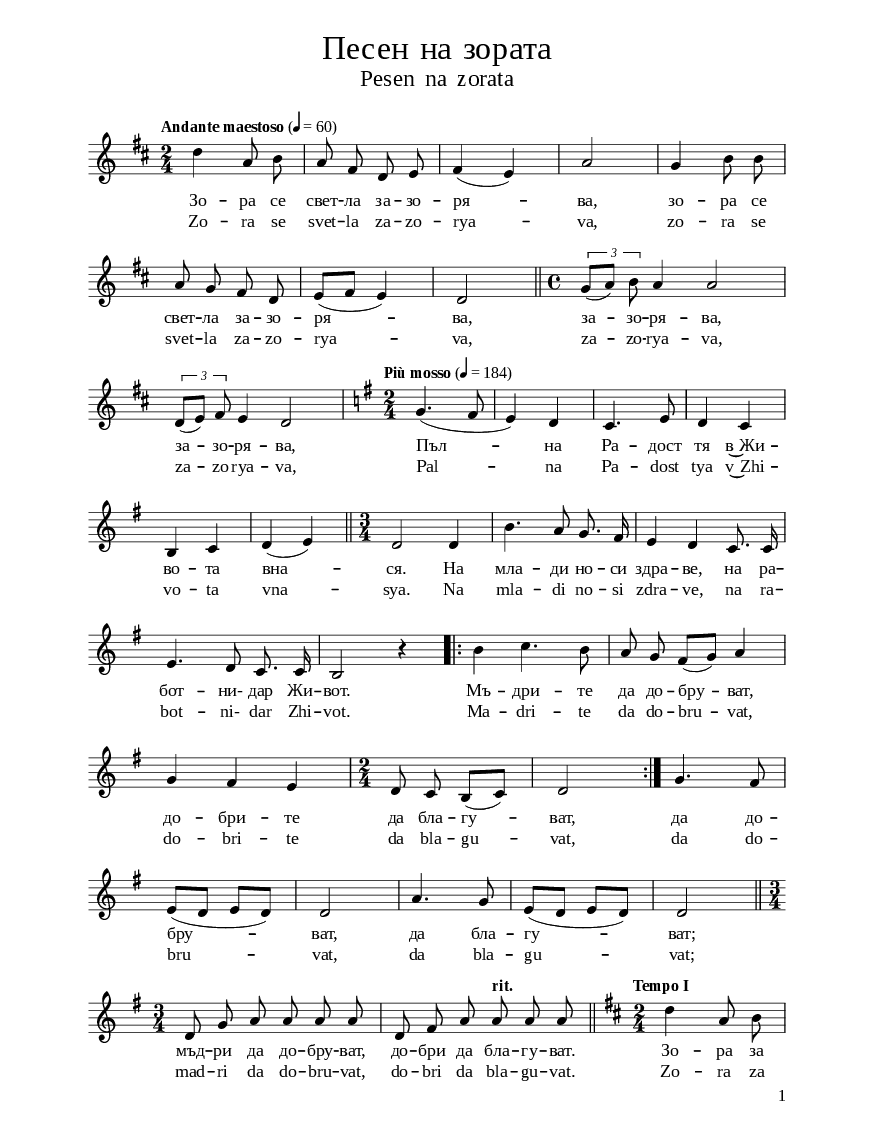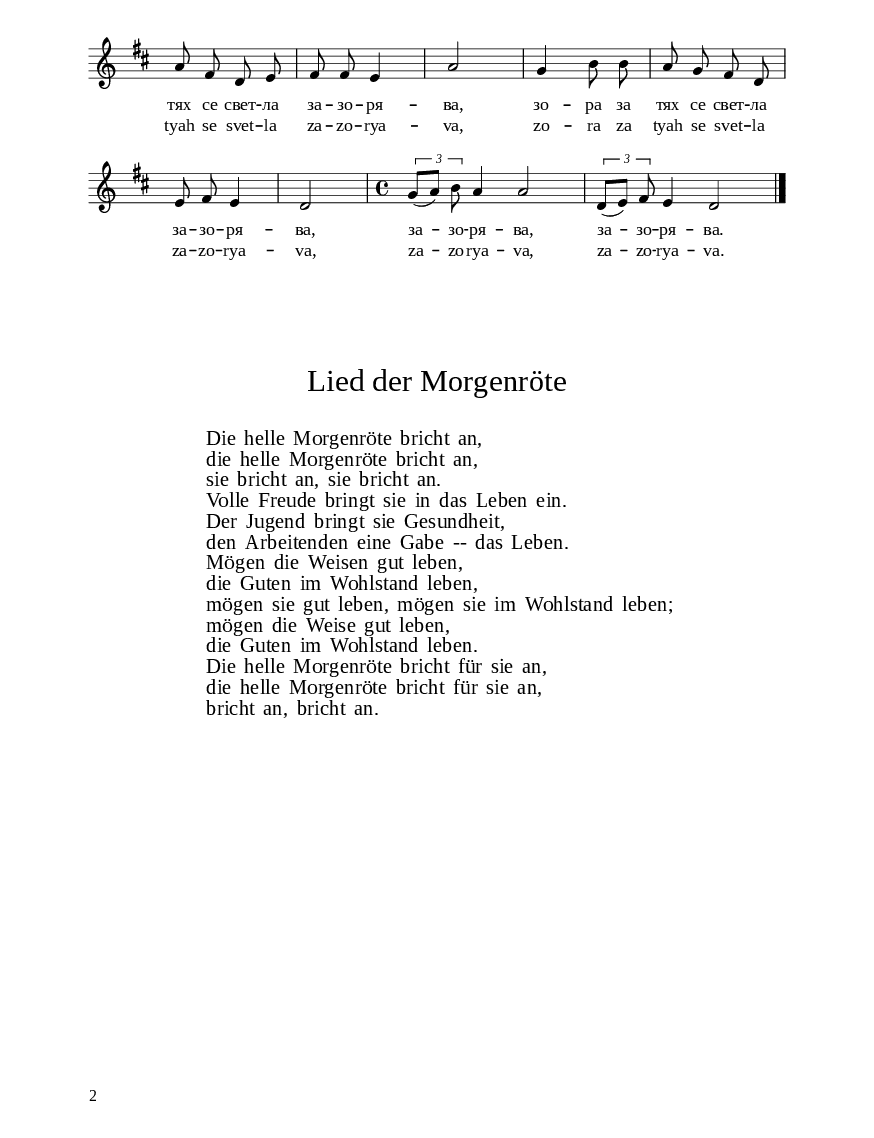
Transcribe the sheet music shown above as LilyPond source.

\version "2.20.0"

\paper {
  #(set-paper-size "a5")
}

\bookpart {
  \paper {
    print-all-headers = ##t
    print-page-number = ##t
    print-first-page-number = ##t

    % put page numbers on the bottom
    oddHeaderMarkup = \markup ""
    evenHeaderMarkup = \markup ""
    oddFooterMarkup = \markup
    \fill-line {
      ""
      \on-the-fly #print-page-number-check-first \fromproperty #'page:page-number-string
    }
    evenFooterMarkup = \markup
    \fill-line {
      \on-the-fly #print-page-number-check-first \fromproperty #'page:page-number-string
      ""
    }

    left-margin = 1.5\cm
    right-margin = 1.5\cm
    top-margin = 1.6\cm
    bottom-margin = 1.2\cm
    ragged-bottom = ##t % do not spread the staves to fill the whole vertical space

    % change lyrics and titles font (affects notes also)
    fonts =
    #(make-pango-font-tree
      "Times New Roman"
      "DejaVu Sans"
      "DejaVu Sans Mono"
      (/ (* staff-height pt) 3.6))

    % change distance between staves
    system-system-spacing =
    #'((basic-distance . 12)
       (minimum-distance . 6)
       (padding . 1)
       (stretchability . 12))
  }

  \header {
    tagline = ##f
  }

  \score{
    \layout {
      indent = 0.0\cm % remove first line indentation
      %ragged-last = ##t % do not spread last line to fill the whole space
      \context {
        \Score
        \omit BarNumber %remove bar numbers
      } % context

      \context {
        % change staff size
        \Staff
        fontSize = #+0 % affects notes size only
        \override StaffSymbol #'staff-space = #(magstep -3)
        \override StaffSymbol #'thickness = #0.5
        \override BarLine #'hair-thickness = #1
        %\override StaffSymbol #'ledger-line-thickness = #'(0 . 0)
      }

      \context {
        % adjust space between staff and lyrics and between the two lyric lines
        \Lyrics
        \override VerticalAxisGroup.nonstaff-relatedstaff-spacing = #'(
          (basic-distance . 4.5)
          (padding . 0.5)
        )
        \override VerticalAxisGroup.nonstaff-nonstaff-spacing = #'((minimum-distance . 2))
      }
    } % layout

    \new Voice \relative c' {
      \clef treble
      \key d \major
      \time 2/4
      \tempo \markup {
        % make tempo note smaller
        \concat {
          "Andante maestoso" \normal-text { " (" }
          \teeny \general-align #Y #DOWN \note #"4" #0.8
          \normal-text { " = 60)" }
        }
      }
      \autoBeamOff
      d'4 a8 b8 | a8 fis8 d e | fis4 ( e4 ) | a2 | g4 b8 b| \break

      a8 g fis d | e [ ( fis ] e4 )  | d2 \bar "||" \time 4/4 \tuplet 3/2 { { g8 [ (   a8 ) ] b8 } } a4 a2 \break

      \tuplet 3/2 {    { d,8 [( e8 )] } fis8 } e4 d2 |  \key g \major \time 2/4 \tempo \markup {
          % make tempo note smaller
          \concat {
            "Più mosso " \normal-text { "(" }
            \teeny \general-align #Y #DOWN \note #"4" #0.8
            \normal-text { " = 184)" }
          }
        } g4. ( fis8 | e4 ) d4 | c4. e8 |  d4 c | \break

      b4 c | d (e) \bar "||" \time 3/4 d2 d4 | b'4. a8 g8. fis16 | e4 d c8. c16  | \break

      e4. d8 c8. c16 | b2 r4 \repeat volta 2 {b'4 c4. b8 | a8 g fis [(g)] a4  \break

      g4 fis e | \time 2/4 d8 c b8 [(c8) ] | d2 | } g4. fis8 | \break

      e8 [( d ] e [d ]) | d2 | a'4. g8  |  e8 [( d8  ] e8 [d8 ]) | d2 \bar "||" \break

      \time 3/4 d8 g a a a a | d, fis a \tempo "rit." a a a \bar "||" \key d \major \time 2/4 \tempo "Tempo I" d4 a8 b | \break

      a8 fis d e | fis fis e4| a2 | g4 b8 b | a g fis d | \break

      e8 fis e4 | d2 | \time 4/4 \tuplet 3/2 { g8 [(a8)] b } a4 a2 | \tuplet 3/2 {d,8 [(e8)] fis8  }e4 d2 \bar "|."


    }

    \addlyrics {
      Зо -- ра се свет -- ла за -- зо -- ря -- ва,
      зо -- ра се свет -- ла за -- зо -- ря -- ва,
      за -- зо -- ря -- ва, за -- зо -- ря -- ва,

      Пъл -- на 	Pа -- дост тя в~Жи -- во -- та вна -- ся.

      На мла -- ди но -- си здра -- ве,

      на ра -- бот -- "ни-" дар Жи -- вот.

      Мъ -- дри -- те да до -- бру -- ват,

      до -- бри -- те да бла -- гу -- ват,


      да до -- бру -- ват, да бла -- гу -- ват;

      мъд -- ри да до -- бру -- ват,

      до -- бри да бла -- гу -- ват.

      Зо -- ра за тях се свет -- ла за -- зо -- ря -- ва,

      зо -- ра за тях се свет -- ла за -- зо -- ря -- ва,

      за -- зо -- ря -- ва, за -- зо -- ря -- ва.
      }
      
      \addlyrics {
       Zo -- ra se svet -- la za -- zo -- rya -- va,
      zo -- ra se svet -- la za -- zo -- rya -- va,
      za -- zo -- rya -- va, za -- zo -- rya -- va,

      Pal -- na 	Pa -- dost tya v~Zhi -- vo -- ta vna -- sya.

      Na mla -- di no -- si zdra -- ve,

      na ra -- bot -- "ni-" dar Zhi -- vot.

      Ma -- dri -- te da do -- bru -- vat,

      do -- bri -- te da bla -- gu -- vat,


      da do -- bru -- vat, da bla -- gu -- vat;

      mad -- ri da do -- bru -- vat,

      do -- bri da bla -- gu -- vat.

      Zo -- ra za tyah se svet -- la za -- zo -- rya -- va,

      zo -- ra za tyah se svet -- la za -- zo -- rya -- va,

      za -- zo -- rya -- va, za -- zo -- rya -- va.
        }

        \header {
          title = \markup \column \normal-text \fontsize #2.5 {
            \center-align
            \line { Песен на зората}
            \vspace #-0.6
            \center-align
            \line \fontsize #-3 { Pesen na zorata}
            \vspace #-0.8
            \center-align
            \line \fontsize #-3 { " " }
          }
        }

        \midi{}

      } % score

  \markup \halign #-16 \raise #3 \override #'(baseline-skip . 2) {
    \column  {
      \line { " " }
      \line { " " }
      \line { " " }
      \line { " " }
      \line { " " }
    }
  }




      % include foreign translation(s) of the song
      \version "2.20.0"

\markup \fill-line { \fontsize #6 "Lied der Morgenröte" }
\markup \null
\markup \null
\markup \fontsize #+2.5 {
    \hspace #10
    \override #'(baseline-skip . 2)

        \column {
     \line { " " }
     \line { " "Die helle Morgenröte bricht an,}

\line { " "die helle Morgenröte bricht an,}

\line { " "sie bricht an, sie bricht an.}

\line { " "Volle Freude bringt sie in das Leben ein.}

\line { " "Der Jugend bringt sie Gesundheit, }

\line { " "den Arbeitenden eine Gabe -- das Leben. }

\line { " "Mögen die Weisen gut leben, }

\line { " "die Guten im Wohlstand leben,}

\line { " "mögen sie gut leben, mögen sie im Wohlstand leben;}

\line { " "mögen die Weise gut leben,}

\line { " "die Guten im Wohlstand leben.}

\line { " "Die helle Morgenröte bricht für sie an,}

\line { " "die helle Morgenröte bricht für sie an, }

\line { " "bricht an, bricht an. }




    }


}


    } % bookpart
